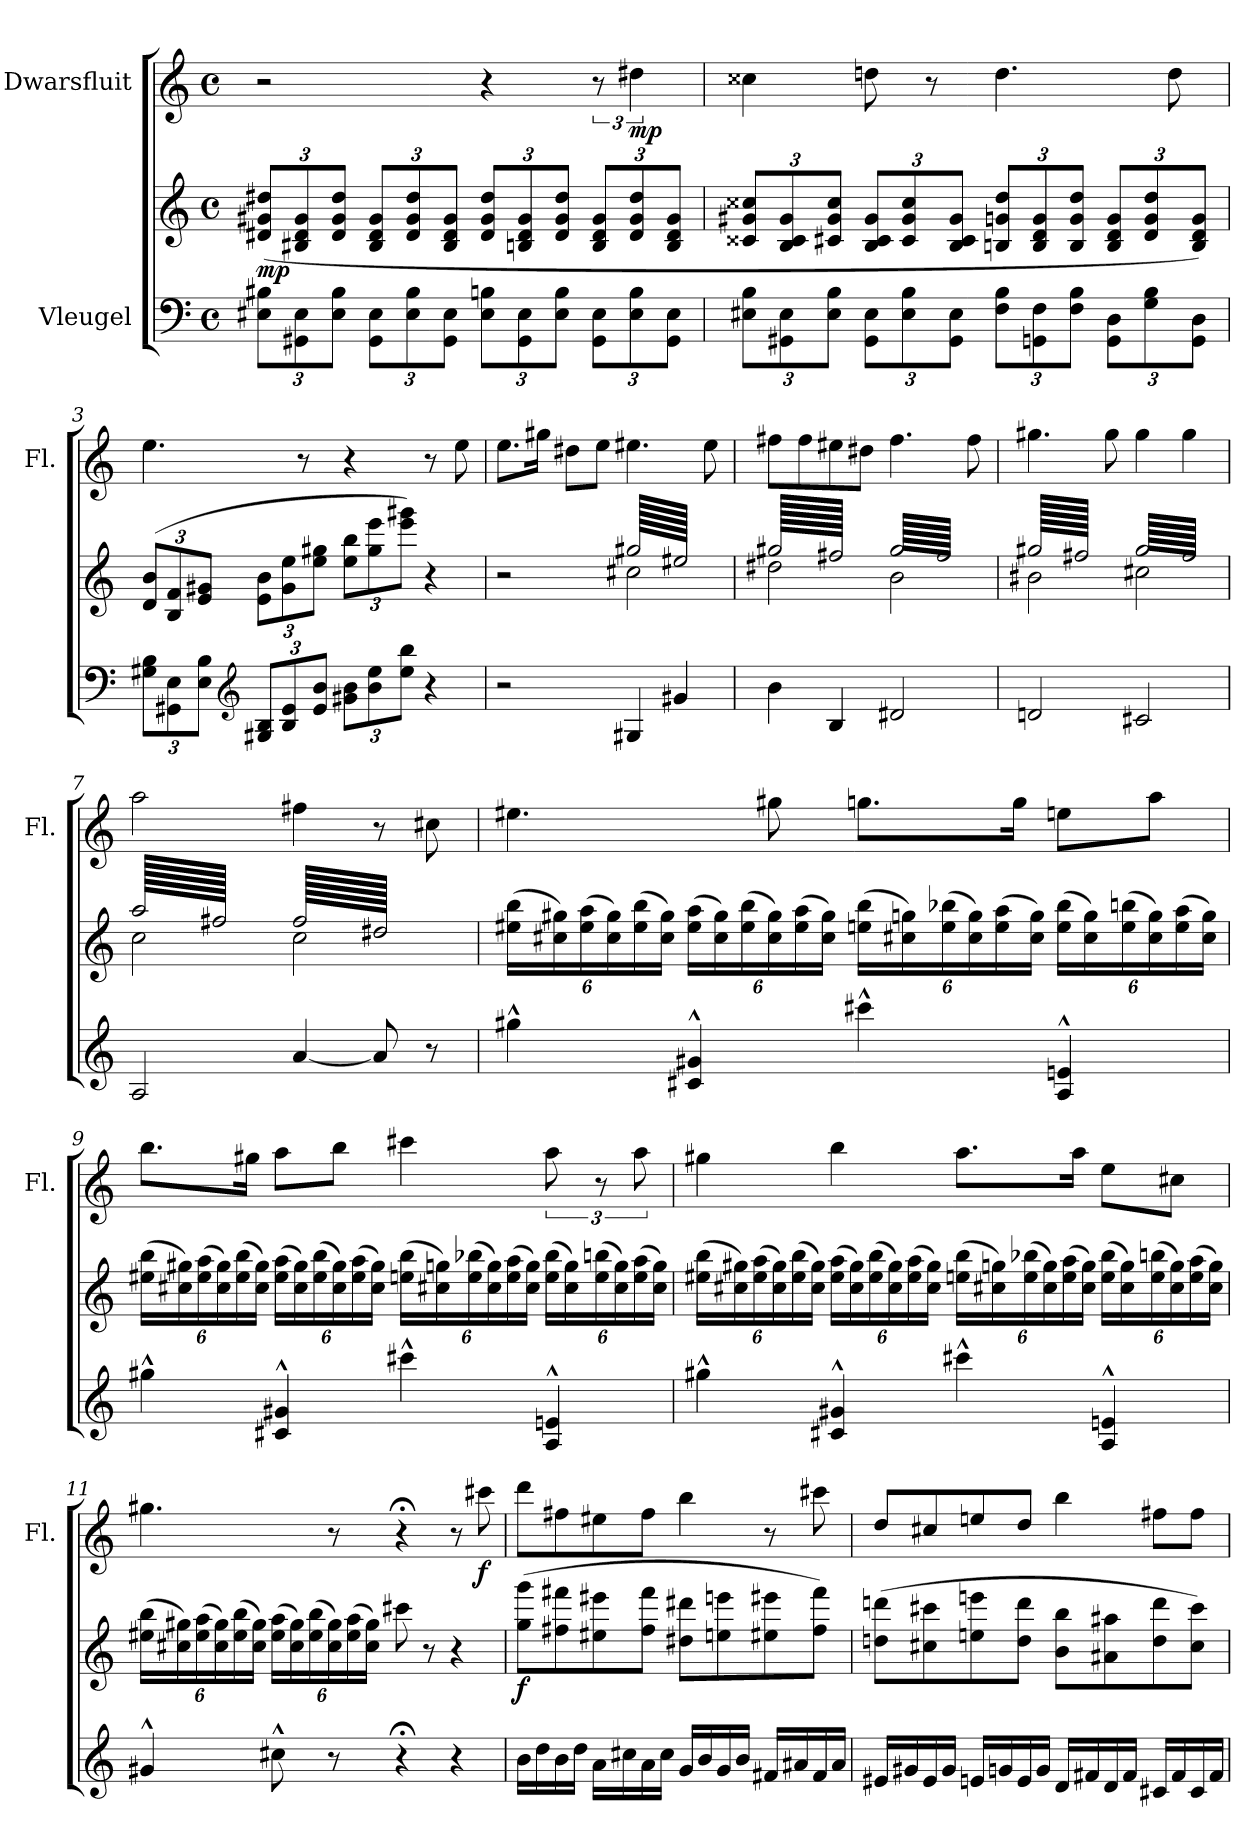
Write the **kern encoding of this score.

**kern	**kern	**dynam	**kern	**dynam
*part2	*part2	*part2	*part1	*part1
*staff3	*staff2	*staff2/3	*staff1	*staff1
*I"Vleugel	*	*	*I"Dwarsfluit	*
*	*	*	*I'Fl.	*
*clefF4	*clefG2	*	*clefG2	*
*k[]	*k[]	*	*k[]	*
*M4/4	*M4/4	*	*M4/4	*
*met(c)	*met(c)	*	*met(c)	*
*MM60	*MM60	*	*MM60	*
*Xbrackettup	*Xbrackettup	*	*	*
=1	=1	=1	=1	=1
!	!	!LO:DY:b	!	!
12E#X\ 12B#X\L	(12d#X/ 12g#X/ 12dd#X/L	mp	2r	.
12GG#X\ 12E#\	12B#X/ 12d#/ 12g#/	.	.	.
12E#\ 12B#\J	12d#/ 12g#/ 12dd#/J	.	.	.
12GG#\ 12E#\L	12B#/ 12d#/ 12g#/L	.	.	.
12E#\ 12B#\	12d#/ 12g#/ 12dd#/	.	.	.
12GG#\ 12E#\J	12B#/ 12d#/ 12g#/J	.	.	.
12E#\ 12Bn\L	12d#/ 12g#/ 12dd#/L	.	4r	.
12GG#\ 12E#\	12Bn/ 12d#/ 12g#/	.	.	.
12E#\ 12B\J	12d#/ 12g#/ 12dd#/J	.	.	.
12GG#\ 12E#\L	12B/ 12d#/ 12g#/L	.	12r	.
!	!	!	!	!LO:DY:b
12E#\ 12B\	12d#/ 12g#/ 12dd#/	.	6dd#X\	mp
12GG#\ 12E#\J	12B/ 12d#/ 12g#/J	.	.	.
=2	=2	=2	=2	=2
12E#X\ 12B\L	12c##X/ 12g#X/ 12cc##X/L	.	4cc##X\	.
12GG#X\ 12E#\	12B/ 12c##/ 12g#/	.	.	.
12E#\ 12B\J	12c#X/ 12g#/ 12cc##/J	.	.	.
12GG#\ 12E#\L	12B/ 12c#/ 12g#/L	.	8ddn\	.
12E#\ 12B\	12c#/ 12g#/ 12cc##/	.	.	.
.	.	.	8r	.
12GG#\ 12E#\J	12B/ 12c#/ 12g#/J	.	.	.
12F\ 12B\L	12Bn/ 12gn/ 12dd/L	.	4.dd\	.
12GGn\ 12F\	12B/ 12d/ 12g/	.	.	.
12F\ 12B\J	12B/ 12g/ 12dd/J	.	.	.
12GG\ 12D\L	12B/ 12d/ 12g/L	.	.	.
12G\ 12B\	12d/ 12g/ 12dd/	.	.	.
.	.	.	8dd\	.
12GG\ 12D\J	12B/ 12d/ 12g/J)	.	.	.
!!LO:LB:g=z
=3	=3	=3	=3	=3
12G#X\ 12B\L	(12d/ 12b/L	.	4.ee\	.
12GG#X\ 12E\	12B/ 12f/	.	.	.
12E\ 12B\J	12e/ 12g#X/J	.	.	.
*clefG2	*	*	*	*
12G#X/ 12B/L	12e\ 12b\L	.	.	.
12B/ 12e/	12g#\ 12ee\	.	.	.
.	.	.	8r	.
12e/ 12b/J	12ee\ 12gg#X\J	.	.	.
12g#X\ 12b\L	12ee\ 12bb\L	.	4r	.
12b\ 12ee\	12gg#\ 12eee\	.	.	.
12ee\ 12bb\J	12eee\ 12ggg#X\J)	.	.	.
4r	4r	.	8r	.
.	.	.	8ee\	.
=4	=4	=4	=4	=4
*	*^	*	*	*
2r	2r	2ryy	.	8.ee\L	.
.	.	.	.	16gg#X\Jk	.
.	.	.	.	8dd#X\L	.
.	.	.	.	8ee\J	.
*	*tremolo	*	*	*	*
4G#X/	128gg#X/LLLLL	2cc#X\	.	4.ee#X\	.
.	128ee#X/	.	.	.	.
.	128gg#X/	.	.	.	.
.	128ee#X/	.	.	.	.
.	128gg#X/	.	.	.	.
.	128ee#X/	.	.	.	.
.	128gg#X/	.	.	.	.
.	128ee#X/	.	.	.	.
.	128gg#X/	.	.	.	.
.	128ee#X/	.	.	.	.
.	128gg#X/	.	.	.	.
.	128ee#X/	.	.	.	.
.	128gg#X/	.	.	.	.
.	128ee#X/	.	.	.	.
.	128gg#X/	.	.	.	.
.	128ee#X/	.	.	.	.
.	128gg#X/	.	.	.	.
.	128ee#X/	.	.	.	.
.	128gg#X/	.	.	.	.
.	128ee#X/	.	.	.	.
.	128gg#X/	.	.	.	.
.	128ee#X/	.	.	.	.
.	128gg#X/	.	.	.	.
.	128ee#X/	.	.	.	.
.	128gg#X/	.	.	.	.
.	128ee#X/	.	.	.	.
.	128gg#X/	.	.	.	.
.	128ee#X/	.	.	.	.
.	128gg#X/	.	.	.	.
.	128ee#X/	.	.	.	.
.	128gg#X/	.	.	.	.
.	128ee#X/	.	.	.	.
4g#X/	128gg#X/	.	.	.	.
.	128ee#X/	.	.	.	.
.	128gg#X/	.	.	.	.
.	128ee#X/	.	.	.	.
.	128gg#X/	.	.	.	.
.	128ee#X/	.	.	.	.
.	128gg#X/	.	.	.	.
.	128ee#X/	.	.	.	.
.	128gg#X/	.	.	.	.
.	128ee#X/	.	.	.	.
.	128gg#X/	.	.	.	.
.	128ee#X/	.	.	.	.
.	128gg#X/	.	.	.	.
.	128ee#X/	.	.	.	.
.	128gg#X/	.	.	.	.
.	128ee#X/	.	.	.	.
.	128gg#X/	.	.	8ee#\	.
.	128ee#X/	.	.	.	.
.	128gg#X/	.	.	.	.
.	128ee#X/	.	.	.	.
.	128gg#X/	.	.	.	.
.	128ee#X/	.	.	.	.
.	128gg#X/	.	.	.	.
.	128ee#X/	.	.	.	.
.	128gg#X/	.	.	.	.
.	128ee#X/	.	.	.	.
.	128gg#X/	.	.	.	.
.	128ee#X/	.	.	.	.
.	128gg#X/	.	.	.	.
.	128ee#X/	.	.	.	.
.	128gg#X/	.	.	.	.
.	128ee#X/JJJJJ	.	.	.	.
=5	=5	=5	=5	=5	=5
4b\	128gg#X/LLLLL	2dd#X\	.	8ff#X\L	.
.	128ff#X/	.	.	.	.
.	128gg#X/	.	.	.	.
.	128ff#X/	.	.	.	.
.	128gg#X/	.	.	.	.
.	128ff#X/	.	.	.	.
.	128gg#X/	.	.	.	.
.	128ff#X/	.	.	.	.
.	128gg#X/	.	.	.	.
.	128ff#X/	.	.	.	.
.	128gg#X/	.	.	.	.
.	128ff#X/	.	.	.	.
.	128gg#X/	.	.	.	.
.	128ff#X/	.	.	.	.
.	128gg#X/	.	.	.	.
.	128ff#X/	.	.	.	.
.	128gg#X/	.	.	8ff#\	.
.	128ff#X/	.	.	.	.
.	128gg#X/	.	.	.	.
.	128ff#X/	.	.	.	.
.	128gg#X/	.	.	.	.
.	128ff#X/	.	.	.	.
.	128gg#X/	.	.	.	.
.	128ff#X/	.	.	.	.
.	128gg#X/	.	.	.	.
.	128ff#X/	.	.	.	.
.	128gg#X/	.	.	.	.
.	128ff#X/	.	.	.	.
.	128gg#X/	.	.	.	.
.	128ff#X/	.	.	.	.
.	128gg#X/	.	.	.	.
.	128ff#X/	.	.	.	.
4B/	128gg#X/	.	.	8ee#X\	.
.	128ff#X/	.	.	.	.
.	128gg#X/	.	.	.	.
.	128ff#X/	.	.	.	.
.	128gg#X/	.	.	.	.
.	128ff#X/	.	.	.	.
.	128gg#X/	.	.	.	.
.	128ff#X/	.	.	.	.
.	128gg#X/	.	.	.	.
.	128ff#X/	.	.	.	.
.	128gg#X/	.	.	.	.
.	128ff#X/	.	.	.	.
.	128gg#X/	.	.	.	.
.	128ff#X/	.	.	.	.
.	128gg#X/	.	.	.	.
.	128ff#X/	.	.	.	.
.	128gg#X/	.	.	8dd#X\J	.
.	128ff#X/	.	.	.	.
.	128gg#X/	.	.	.	.
.	128ff#X/	.	.	.	.
.	128gg#X/	.	.	.	.
.	128ff#X/	.	.	.	.
.	128gg#X/	.	.	.	.
.	128ff#X/	.	.	.	.
.	128gg#X/	.	.	.	.
.	128ff#X/	.	.	.	.
.	128gg#X/	.	.	.	.
.	128ff#X/	.	.	.	.
.	128gg#X/	.	.	.	.
.	128ff#X/	.	.	.	.
.	128gg#X/	.	.	.	.
.	128ff#X/JJJJJ	.	.	.	.
2d#X/	128gg#/LLLLL	2b\	.	4.ff#\	.
.	128ff#/	.	.	.	.
.	128gg#/	.	.	.	.
.	128ff#/	.	.	.	.
.	128gg#/	.	.	.	.
.	128ff#/	.	.	.	.
.	128gg#/	.	.	.	.
.	128ff#/	.	.	.	.
.	128gg#/	.	.	.	.
.	128ff#/	.	.	.	.
.	128gg#/	.	.	.	.
.	128ff#/	.	.	.	.
.	128gg#/	.	.	.	.
.	128ff#/	.	.	.	.
.	128gg#/	.	.	.	.
.	128ff#/	.	.	.	.
.	128gg#/	.	.	.	.
.	128ff#/	.	.	.	.
.	128gg#/	.	.	.	.
.	128ff#/	.	.	.	.
.	128gg#/	.	.	.	.
.	128ff#/	.	.	.	.
.	128gg#/	.	.	.	.
.	128ff#/	.	.	.	.
.	128gg#/	.	.	.	.
.	128ff#/	.	.	.	.
.	128gg#/	.	.	.	.
.	128ff#/	.	.	.	.
.	128gg#/	.	.	.	.
.	128ff#/	.	.	.	.
.	128gg#/	.	.	.	.
.	128ff#/	.	.	.	.
.	128gg#/	.	.	.	.
.	128ff#/	.	.	.	.
.	128gg#/	.	.	.	.
.	128ff#/	.	.	.	.
.	128gg#/	.	.	.	.
.	128ff#/	.	.	.	.
.	128gg#/	.	.	.	.
.	128ff#/	.	.	.	.
.	128gg#/	.	.	.	.
.	128ff#/	.	.	.	.
.	128gg#/	.	.	.	.
.	128ff#/	.	.	.	.
.	128gg#/	.	.	.	.
.	128ff#/	.	.	.	.
.	128gg#/	.	.	.	.
.	128ff#/	.	.	.	.
.	128gg#/	.	.	8ff#\	.
.	128ff#/	.	.	.	.
.	128gg#/	.	.	.	.
.	128ff#/	.	.	.	.
.	128gg#/	.	.	.	.
.	128ff#/	.	.	.	.
.	128gg#/	.	.	.	.
.	128ff#/	.	.	.	.
.	128gg#/	.	.	.	.
.	128ff#/	.	.	.	.
.	128gg#/	.	.	.	.
.	128ff#/	.	.	.	.
.	128gg#/	.	.	.	.
.	128ff#/	.	.	.	.
.	128gg#/	.	.	.	.
.	128ff#/JJJJJ	.	.	.	.
!!LO:LB:g=z
=6	=6	=6	=6	=6	=6
2dn/	128gg#X/LLLLL	2b#X\	.	4.gg#X\	.
.	128ff#X/	.	.	.	.
.	128gg#X/	.	.	.	.
.	128ff#X/	.	.	.	.
.	128gg#X/	.	.	.	.
.	128ff#X/	.	.	.	.
.	128gg#X/	.	.	.	.
.	128ff#X/	.	.	.	.
.	128gg#X/	.	.	.	.
.	128ff#X/	.	.	.	.
.	128gg#X/	.	.	.	.
.	128ff#X/	.	.	.	.
.	128gg#X/	.	.	.	.
.	128ff#X/	.	.	.	.
.	128gg#X/	.	.	.	.
.	128ff#X/	.	.	.	.
.	128gg#X/	.	.	.	.
.	128ff#X/	.	.	.	.
.	128gg#X/	.	.	.	.
.	128ff#X/	.	.	.	.
.	128gg#X/	.	.	.	.
.	128ff#X/	.	.	.	.
.	128gg#X/	.	.	.	.
.	128ff#X/	.	.	.	.
.	128gg#X/	.	.	.	.
.	128ff#X/	.	.	.	.
.	128gg#X/	.	.	.	.
.	128ff#X/	.	.	.	.
.	128gg#X/	.	.	.	.
.	128ff#X/	.	.	.	.
.	128gg#X/	.	.	.	.
.	128ff#X/	.	.	.	.
.	128gg#X/	.	.	.	.
.	128ff#X/	.	.	.	.
.	128gg#X/	.	.	.	.
.	128ff#X/	.	.	.	.
.	128gg#X/	.	.	.	.
.	128ff#X/	.	.	.	.
.	128gg#X/	.	.	.	.
.	128ff#X/	.	.	.	.
.	128gg#X/	.	.	.	.
.	128ff#X/	.	.	.	.
.	128gg#X/	.	.	.	.
.	128ff#X/	.	.	.	.
.	128gg#X/	.	.	.	.
.	128ff#X/	.	.	.	.
.	128gg#X/	.	.	.	.
.	128ff#X/	.	.	.	.
.	128gg#X/	.	.	8gg#\	.
.	128ff#X/	.	.	.	.
.	128gg#X/	.	.	.	.
.	128ff#X/	.	.	.	.
.	128gg#X/	.	.	.	.
.	128ff#X/	.	.	.	.
.	128gg#X/	.	.	.	.
.	128ff#X/	.	.	.	.
.	128gg#X/	.	.	.	.
.	128ff#X/	.	.	.	.
.	128gg#X/	.	.	.	.
.	128ff#X/	.	.	.	.
.	128gg#X/	.	.	.	.
.	128ff#X/	.	.	.	.
.	128gg#X/	.	.	.	.
.	128ff#X/JJJJJ	.	.	.	.
2c#X/	128gg#/LLLLL	2cc#X\	.	4gg#\	.
.	128ff#/	.	.	.	.
.	128gg#/	.	.	.	.
.	128ff#/	.	.	.	.
.	128gg#/	.	.	.	.
.	128ff#/	.	.	.	.
.	128gg#/	.	.	.	.
.	128ff#/	.	.	.	.
.	128gg#/	.	.	.	.
.	128ff#/	.	.	.	.
.	128gg#/	.	.	.	.
.	128ff#/	.	.	.	.
.	128gg#/	.	.	.	.
.	128ff#/	.	.	.	.
.	128gg#/	.	.	.	.
.	128ff#/	.	.	.	.
.	128gg#/	.	.	.	.
.	128ff#/	.	.	.	.
.	128gg#/	.	.	.	.
.	128ff#/	.	.	.	.
.	128gg#/	.	.	.	.
.	128ff#/	.	.	.	.
.	128gg#/	.	.	.	.
.	128ff#/	.	.	.	.
.	128gg#/	.	.	.	.
.	128ff#/	.	.	.	.
.	128gg#/	.	.	.	.
.	128ff#/	.	.	.	.
.	128gg#/	.	.	.	.
.	128ff#/	.	.	.	.
.	128gg#/	.	.	.	.
.	128ff#/	.	.	.	.
.	128gg#/	.	.	4gg#\	.
.	128ff#/	.	.	.	.
.	128gg#/	.	.	.	.
.	128ff#/	.	.	.	.
.	128gg#/	.	.	.	.
.	128ff#/	.	.	.	.
.	128gg#/	.	.	.	.
.	128ff#/	.	.	.	.
.	128gg#/	.	.	.	.
.	128ff#/	.	.	.	.
.	128gg#/	.	.	.	.
.	128ff#/	.	.	.	.
.	128gg#/	.	.	.	.
.	128ff#/	.	.	.	.
.	128gg#/	.	.	.	.
.	128ff#/	.	.	.	.
.	128gg#/	.	.	.	.
.	128ff#/	.	.	.	.
.	128gg#/	.	.	.	.
.	128ff#/	.	.	.	.
.	128gg#/	.	.	.	.
.	128ff#/	.	.	.	.
.	128gg#/	.	.	.	.
.	128ff#/	.	.	.	.
.	128gg#/	.	.	.	.
.	128ff#/	.	.	.	.
.	128gg#/	.	.	.	.
.	128ff#/	.	.	.	.
.	128gg#/	.	.	.	.
.	128ff#/	.	.	.	.
.	128gg#/	.	.	.	.
.	128ff#/JJJJJ	.	.	.	.
=7	=7	=7	=7	=7	=7
2A/	128aa/LLLLL	2cc\	.	2aa\	.
.	128ff#X/	.	.	.	.
.	128aa/	.	.	.	.
.	128ff#X/	.	.	.	.
.	128aa/	.	.	.	.
.	128ff#X/	.	.	.	.
.	128aa/	.	.	.	.
.	128ff#X/	.	.	.	.
.	128aa/	.	.	.	.
.	128ff#X/	.	.	.	.
.	128aa/	.	.	.	.
.	128ff#X/	.	.	.	.
.	128aa/	.	.	.	.
.	128ff#X/	.	.	.	.
.	128aa/	.	.	.	.
.	128ff#X/	.	.	.	.
.	128aa/	.	.	.	.
.	128ff#X/	.	.	.	.
.	128aa/	.	.	.	.
.	128ff#X/	.	.	.	.
.	128aa/	.	.	.	.
.	128ff#X/	.	.	.	.
.	128aa/	.	.	.	.
.	128ff#X/	.	.	.	.
.	128aa/	.	.	.	.
.	128ff#X/	.	.	.	.
.	128aa/	.	.	.	.
.	128ff#X/	.	.	.	.
.	128aa/	.	.	.	.
.	128ff#X/	.	.	.	.
.	128aa/	.	.	.	.
.	128ff#X/	.	.	.	.
.	128aa/	.	.	.	.
.	128ff#X/	.	.	.	.
.	128aa/	.	.	.	.
.	128ff#X/	.	.	.	.
.	128aa/	.	.	.	.
.	128ff#X/	.	.	.	.
.	128aa/	.	.	.	.
.	128ff#X/	.	.	.	.
.	128aa/	.	.	.	.
.	128ff#X/	.	.	.	.
.	128aa/	.	.	.	.
.	128ff#X/	.	.	.	.
.	128aa/	.	.	.	.
.	128ff#X/	.	.	.	.
.	128aa/	.	.	.	.
.	128ff#X/	.	.	.	.
.	128aa/	.	.	.	.
.	128ff#X/	.	.	.	.
.	128aa/	.	.	.	.
.	128ff#X/	.	.	.	.
.	128aa/	.	.	.	.
.	128ff#X/	.	.	.	.
.	128aa/	.	.	.	.
.	128ff#X/	.	.	.	.
.	128aa/	.	.	.	.
.	128ff#X/	.	.	.	.
.	128aa/	.	.	.	.
.	128ff#X/	.	.	.	.
.	128aa/	.	.	.	.
.	128ff#X/	.	.	.	.
.	128aa/	.	.	.	.
.	128ff#X/JJJJJ	.	.	.	.
[4a/	128ff#/LLLLL	2cc\	.	4ff#X\	.
.	128dd#X/	.	.	.	.
.	128ff#/	.	.	.	.
.	128dd#X/	.	.	.	.
.	128ff#/	.	.	.	.
.	128dd#X/	.	.	.	.
.	128ff#/	.	.	.	.
.	128dd#X/	.	.	.	.
.	128ff#/	.	.	.	.
.	128dd#X/	.	.	.	.
.	128ff#/	.	.	.	.
.	128dd#X/	.	.	.	.
.	128ff#/	.	.	.	.
.	128dd#X/	.	.	.	.
.	128ff#/	.	.	.	.
.	128dd#X/	.	.	.	.
.	128ff#/	.	.	.	.
.	128dd#X/	.	.	.	.
.	128ff#/	.	.	.	.
.	128dd#X/	.	.	.	.
.	128ff#/	.	.	.	.
.	128dd#X/	.	.	.	.
.	128ff#/	.	.	.	.
.	128dd#X/	.	.	.	.
.	128ff#/	.	.	.	.
.	128dd#X/	.	.	.	.
.	128ff#/	.	.	.	.
.	128dd#X/	.	.	.	.
.	128ff#/	.	.	.	.
.	128dd#X/	.	.	.	.
.	128ff#/	.	.	.	.
.	128dd#X/	.	.	.	.
8a/]	128ff#/	.	.	8r	.
.	128dd#X/	.	.	.	.
.	128ff#/	.	.	.	.
.	128dd#X/	.	.	.	.
.	128ff#/	.	.	.	.
.	128dd#X/	.	.	.	.
.	128ff#/	.	.	.	.
.	128dd#X/	.	.	.	.
.	128ff#/	.	.	.	.
.	128dd#X/	.	.	.	.
.	128ff#/	.	.	.	.
.	128dd#X/	.	.	.	.
.	128ff#/	.	.	.	.
.	128dd#X/	.	.	.	.
.	128ff#/	.	.	.	.
.	128dd#X/	.	.	.	.
8r	128ff#/	.	.	8cc#X\	.
.	128dd#X/	.	.	.	.
.	128ff#/	.	.	.	.
.	128dd#X/	.	.	.	.
.	128ff#/	.	.	.	.
.	128dd#X/	.	.	.	.
.	128ff#/	.	.	.	.
.	128dd#X/	.	.	.	.
.	128ff#/	.	.	.	.
.	128dd#X/	.	.	.	.
.	128ff#/	.	.	.	.
.	128dd#X/	.	.	.	.
.	128ff#/	.	.	.	.
.	128dd#X/	.	.	.	.
.	128ff#/	.	.	.	.
.	128dd#X/JJJJJ	.	.	.	.
*	*Xtremolo	*	*	*	*
*	*v	*v	*	*	*
=8	=8	=8	=8	=8
4gg#X^^\	(24ee#X\ 24bb\LL	.	4.ee#X\	.
.	.	.	.	.
.	.	.	.	.
.	.	.	.	.
.	.	.	.	.
.	.	.	.	.
.	24cc#X\ 24gg#X\)	.	.	.
.	.	.	.	.
.	.	.	.	.
.	.	.	.	.
.	.	.	.	.
.	.	.	.	.
.	(24ee#\ 24aa\	.	.	.
.	.	.	.	.
.	.	.	.	.
.	.	.	.	.
.	.	.	.	.
.	.	.	.	.
.	24cc#\ 24gg#\)	.	.	.
.	.	.	.	.
.	.	.	.	.
.	.	.	.	.
.	.	.	.	.
.	.	.	.	.
.	(24ee#\ 24bb\	.	.	.
.	.	.	.	.
.	.	.	.	.
.	.	.	.	.
.	.	.	.	.
.	.	.	.	.
.	24cc#\ 24gg#\JJ)	.	.	.
.	.	.	.	.
.	.	.	.	.
.	.	.	.	.
.	.	.	.	.
.	.	.	.	.
4c#X/^^ 4g#X/^^	(24ee#\ 24aa\LL	.	.	.
.	24cc#\ 24gg#\)	.	.	.
.	(24ee#\ 24bb\	.	.	.
.	24cc#\ 24gg#\)	.	8gg#X\	.
.	(24ee#\ 24aa\	.	.	.
.	24cc#\ 24gg#\JJ)	.	.	.
4ccc#X^^\	(24een\ 24bb\LL	.	8.ggn\L	.
.	24cc#X\ 24ggn\)	.	.	.
.	(24ee\ 24bb-X\	.	.	.
.	24cc#\ 24gg\)	.	.	.
.	(24ee\ 24aa\	.	.	.
.	.	.	16gg\Jk	.
.	24cc#\ 24gg\JJ)	.	.	.
4A/^^ 4en/^^	(24ee\ 24bb-\LL	.	8een\L	.
.	24cc#\ 24gg\)	.	.	.
.	(24ee\ 24bbn\	.	.	.
.	24cc#\ 24gg\)	.	8aa\J	.
.	(24ee\ 24aa\	.	.	.
.	24cc#\ 24gg\JJ)	.	.	.
!!LO:PB:g=z
=9	=9	=9	=9	=9
4gg#X^^\	(24ee#X\ 24bb\LL	.	8.bb\L	.
.	24cc#X\ 24gg#X\)	.	.	.
.	(24ee#\ 24aa\	.	.	.
.	24cc#\ 24gg#\)	.	.	.
.	(24ee#\ 24bb\	.	.	.
.	.	.	16gg#X\Jk	.
.	24cc#\ 24gg#\JJ)	.	.	.
4c#X/^^ 4g#X/^^	(24ee#\ 24aa\LL	.	8aa\L	.
.	24cc#\ 24gg#\)	.	.	.
.	(24ee#\ 24bb\	.	.	.
.	24cc#\ 24gg#\)	.	8bb\J	.
.	(24ee#\ 24aa\	.	.	.
.	24cc#\ 24gg#\JJ)	.	.	.
4ccc#X^^\	(24een\ 24bb\LL	.	4ccc#X\	.
.	24cc#X\ 24ggn\)	.	.	.
.	(24ee\ 24bb-X\	.	.	.
.	24cc#\ 24gg\)	.	.	.
.	(24ee\ 24aa\	.	.	.
.	24cc#\ 24gg\JJ)	.	.	.
4A/^^ 4en/^^	(24ee\ 24bb-\LL	.	12aa\	.
.	24cc#\ 24gg\)	.	.	.
.	(24ee\ 24bbn\	.	12r	.
.	24cc#\ 24gg\)	.	.	.
.	(24ee\ 24aa\	.	12aa\	.
.	24cc#\ 24gg\JJ)	.	.	.
!!LO:LB:g=z
=10	=10	=10	=10	=10
4gg#X^^\	(24ee#X\ 24bb\LL	.	4gg#X\	.
.	24cc#X\ 24gg#X\)	.	.	.
.	(24ee#\ 24aa\	.	.	.
.	24cc#\ 24gg#\)	.	.	.
.	(24ee#\ 24bb\	.	.	.
.	24cc#\ 24gg#\JJ)	.	.	.
4c#X/^^ 4g#X/^^	(24ee#\ 24aa\LL	.	4bb\	.
.	24cc#\ 24gg#\)	.	.	.
.	(24ee#\ 24bb\	.	.	.
.	24cc#\ 24gg#\)	.	.	.
.	(24ee#\ 24aa\	.	.	.
.	24cc#\ 24gg#\JJ)	.	.	.
4ccc#X^^\	(24een\ 24bb\LL	.	8.aa\L	.
.	24cc#X\ 24ggn\)	.	.	.
.	(24ee\ 24bb-X\	.	.	.
.	24cc#\ 24gg\)	.	.	.
.	(24ee\ 24aa\	.	.	.
.	.	.	16aa\Jk	.
.	24cc#\ 24gg\JJ)	.	.	.
4A/^^ 4en/^^	(24ee\ 24bb-\LL	.	8ee\L	.
.	24cc#\ 24gg\)	.	.	.
.	(24ee\ 24bbn\	.	.	.
.	24cc#\ 24gg\)	.	8cc#X\J	.
.	(24ee\ 24aa\	.	.	.
.	24cc#\ 24gg\JJ)	.	.	.
!!LO:LB:g=z
=11	=11	=11	=11	=11
4g#X^^/	(24ee#X\ 24bb\LL	.	4.gg#X\	.
.	24cc#X\ 24gg#X\)	.	.	.
.	(24ee#\ 24aa\	.	.	.
.	24cc#\ 24gg#\)	.	.	.
.	(24ee#\ 24bb\	.	.	.
.	24cc#\ 24gg#\JJ)	.	.	.
8cc#X^^\	(24ee#\ 24aa\LL	.	.	.
.	24cc#\ 24gg#\)	.	.	.
.	(24ee#\ 24bb\	.	.	.
8r	24cc#\ 24gg#\)	.	8r	.
.	(24ee#\ 24aa\	.	.	.
.	24cc#\ 24gg#\JJ)	.	.	.
*	*	*	*MM30	*
4r;<	8ccc#X\	.	4r;<	.
.	8r	.	.	.
4r	4r	.	8r	.
*	*	*	*MM80	*
!	!	!	!	!LO:DY:b
.	.	.	8ccc#X\	f
=12	=12	=12	=12	=12
!	!	!LO:DY:b	!	!
16b\LL	(8gg\ 8ggg\L	f	8ddd\L	.
16dd\	.	.	.	.
16b\	8ff#X\ 8fff#X\	.	8ff#X\	.
16dd\JJ	.	.	.	.
16a\LL	8ee#X\ 8eee#X\	.	8ee#X\	.
16cc#X\	.	.	.	.
16a\	8ff#\ 8fff#\J	.	8ff#\J	.
16cc#\JJ	.	.	.	.
16g/LL	8dd#X\ 8ddd#X\L	.	4bb\	.
16b/	.	.	.	.
16g/	8een\ 8eeen\	.	.	.
16b/JJ	.	.	.	.
16f#X/LL	8ee#X\ 8eee#X\	.	8r	.
16a#X/	.	.	.	.
16f#/	8ff#\ 8fff#\J)	.	8ccc#X\	.
16a#/JJ	.	.	.	.
!!LO:LB:g=z
=13	=13	=13	=13	=13
16e#X/LL	(8ddn\ 8dddn\L	.	8dd/L	.
16g#X/	.	.	.	.
16e#/	8cc#X\ 8ccc#X\	.	8cc#X/	.
16g#/JJ	.	.	.	.
16en/LL	8een\ 8eeen\	.	8een/	.
16gn/	.	.	.	.
16e/	8dd\ 8ddd\J	.	8dd/J	.
16g/JJ	.	.	.	.
16d/LL	8b\ 8bb\L	.	4bb\	.
16f#X/	.	.	.	.
16d/	8a#X\ 8aa#X\	.	.	.
16f#/JJ	.	.	.	.
16c#X/LL	8dd\ 8ddd\	.	8ff#X\L	.
16f#/	.	.	.	.
16c#/	8cc#\ 8ccc#\J)	.	8ff#\J	.
16f#/JJ	.	.	.	.
=	=	=	=	=
*-	*-	*-	*-	*-
